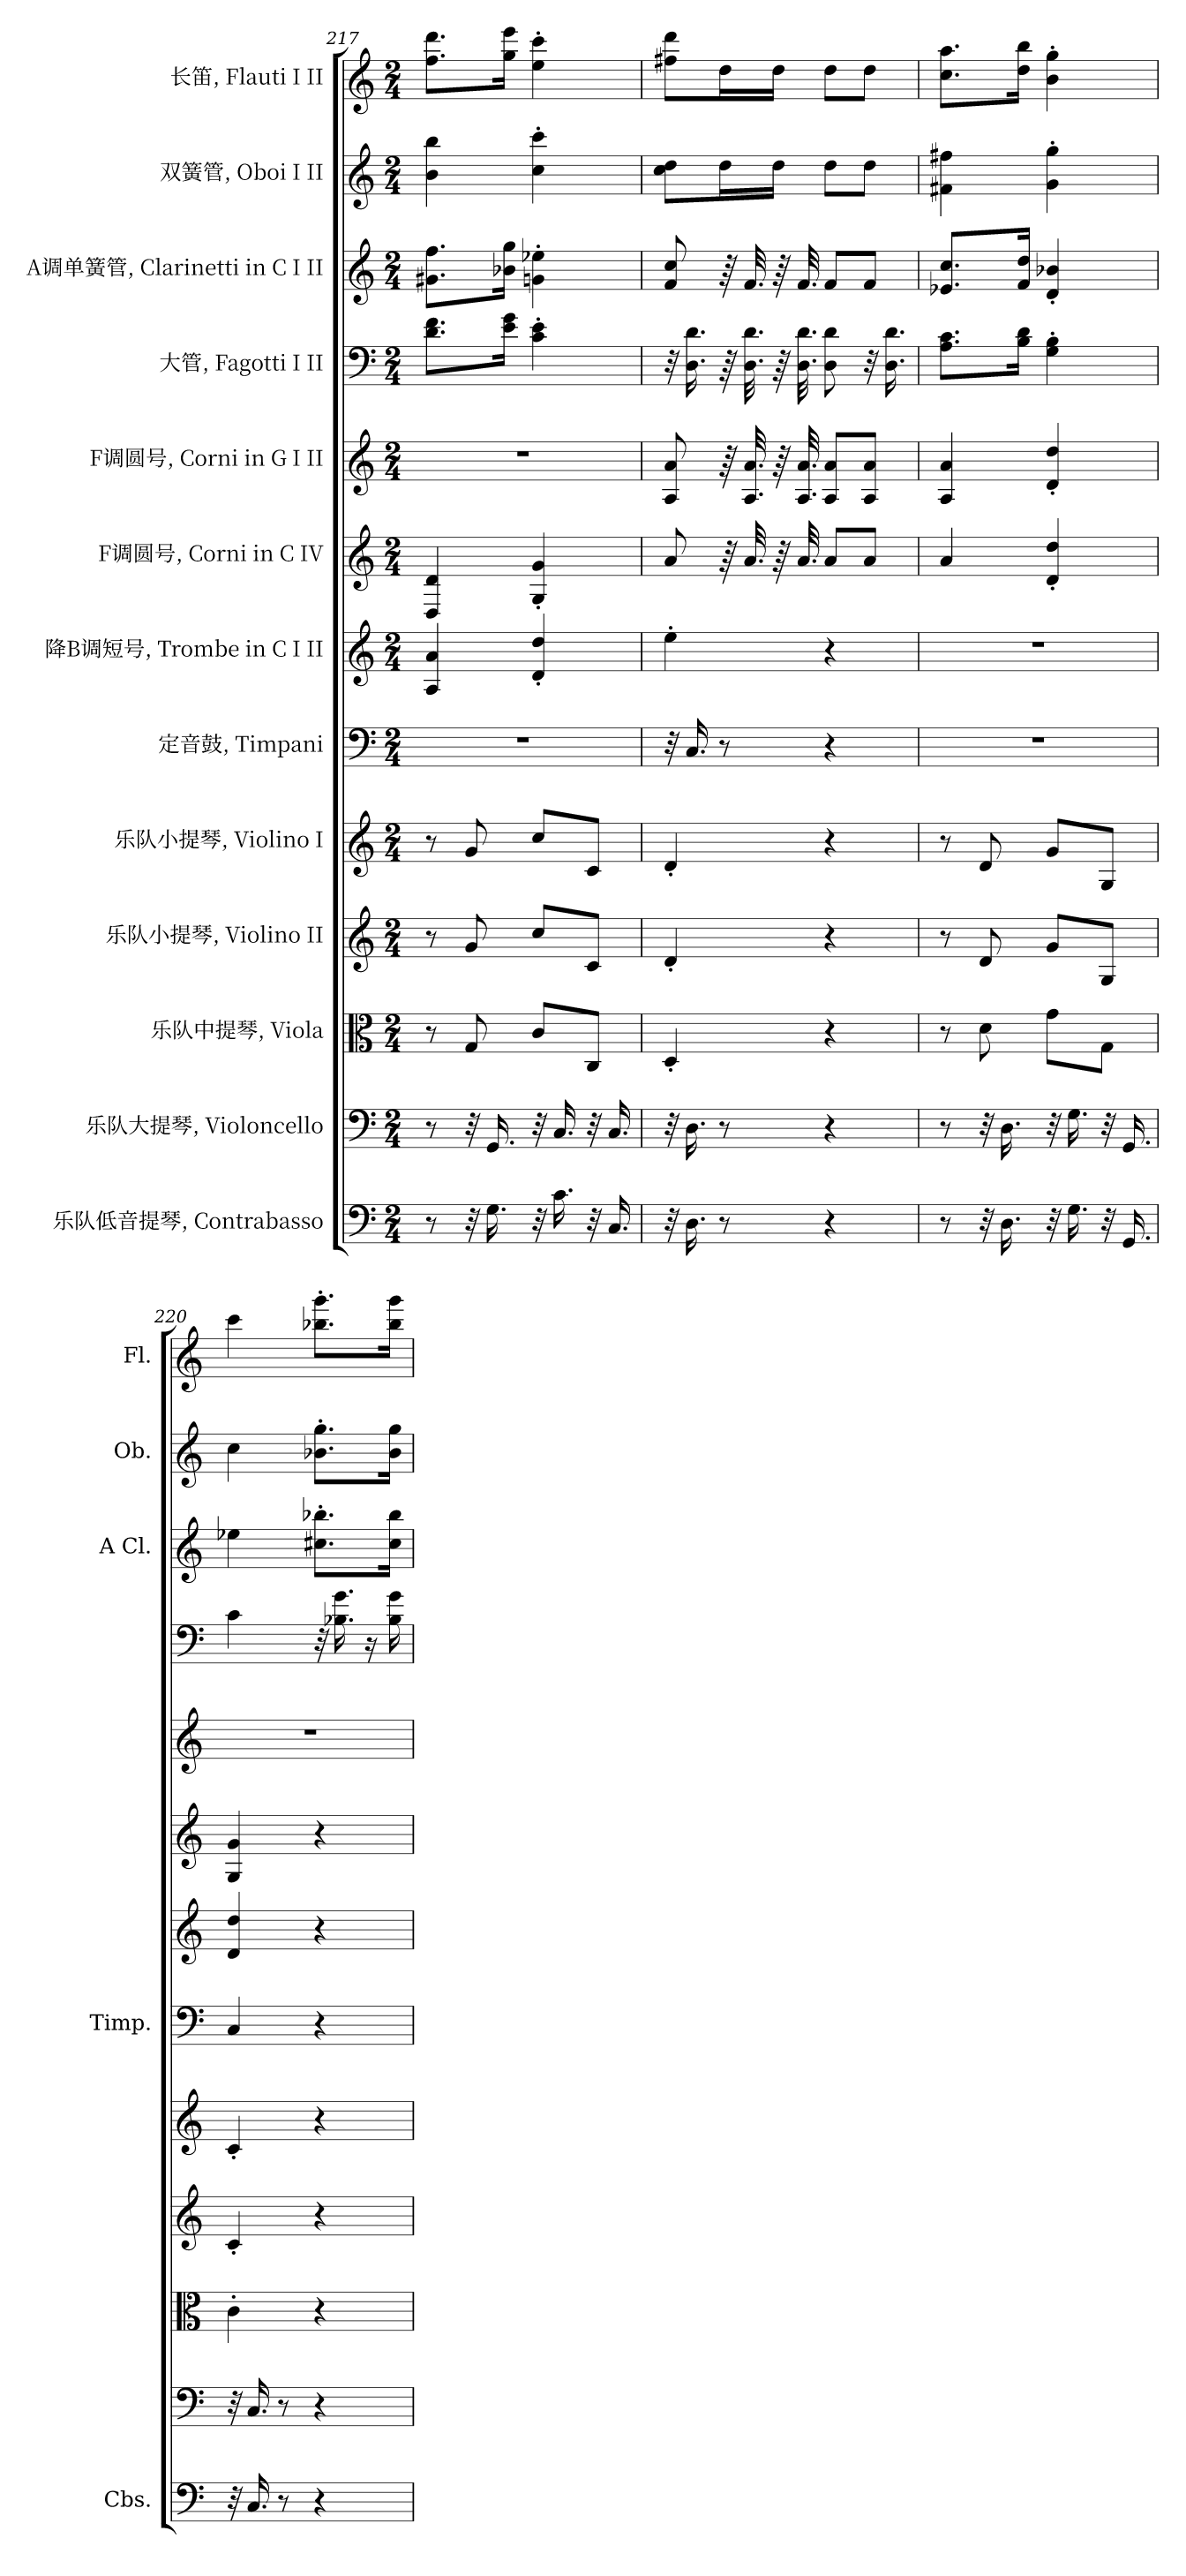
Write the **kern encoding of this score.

**kern	**kern	**kern	**kern	**kern	**kern	**kern	**kern	**kern	**kern	**kern	**kern	**kern
*part13	*part12	*part11	*part10	*part9	*part8	*part7	*part6	*part5	*part4	*part3	*part2	*part1
*staff13	*staff12	*staff11	*staff10	*staff9	*staff8	*staff7	*staff6	*staff5	*staff4	*staff3	*staff2	*staff1
*I"乐队低音提琴, Contrabasso	*I"乐队大提琴, Violoncello	*I"乐队中提琴, Viola	*I"乐队小提琴, Violino II	*I"乐队小提琴, Violino I	*I"定音鼓, Timpani	*I"降B调短号, Trombe in C I II	*I"F调圆号, Corni in C IV	*I"F调圆号, Corni in G I II	*I"大管, Fagotti I II	*I"A调单簧管, Clarinetti in C I II	*I"双簧管, Oboi I II	*I"长笛, Flauti I II
*I'Cbs.	*	*	*	*	*I'Timp.	*	*	*	*	*I'A Cl.	*I'Ob.	*I'Fl.
*clefF4	*clefF4	*clefC3	*clefG2	*clefG2	*clefF4	*clefG2	*clefG2	*clefG2	*clefF4	*clefG2	*clefG2	*clefG2
*ITrd7c12	*	*	*	*	*	*ITrd1c2	*ITrd4c7	*ITrd4c7	*	*ITrd2c3	*	*
*k[]	*k[]	*k[]	*k[]	*k[]	*k[]	*k[b-e-]	*k[b-]	*k[b-]	*k[]	*k[f#c#g#]	*k[]	*k[]
*M2/4	*M2/4	*M2/4	*M2/4	*M2/4	*M2/4	*M2/4	*M2/4	*M2/4	*M2/4	*M2/4	*M2/4	*M2/4
*MM122	*MM122	*MM122	*MM122	*MM122	*MM122	*MM122	*MM122	*MM122	*MM122	*MM122	*MM122	*MM122
=217	=217	=217	=217	=217	=217	=217	=217	=217	=217	=217	=217	=217
8r	8r	8r	8r	8r	2r	4G/ 4g/	4GG/ 4G/	2r	8.d\ 8.f\L	8.e#X\ 8.dd\L	4b\ 4bb\	8.ff\ 8.ddd\L
32r	32r	8G/	8g/	8g/	.	.	.	.	.	.	.	.
16.GG\	16.GG/	.	.	.	.	.	.	.	.	.	.	.
.	.	.	.	.	.	.	.	.	16e\ 16g\Jk	16gn\ 16ee\Jk	.	16gg\ 16eee\Jk
*	*	*	*	*	*	*	*	*	*	*	*	*MM130
32r	32r	8c/L	8cc/L	8cc/L	.	4c/' 4cc/'	4C/' 4c/'	.	4c\' 4e\'	4en\' 4ccn\'	4cc\' 4ccc\'	4ee\' 4ccc\'
16.C\	16.C/	.	.	.	.	.	.	.	.	.	.	.
32r	32r	8C/J	8c/J	8c/J	.	.	.	.	.	.	.	.
16.CC/	16.C/	.	.	.	.	.	.	.	.	.	.	.
=218	=218	=218	=218	=218	=218	=218	=218	=218	=218	=218	=218	=218
*	*	*	*	*	*	*	*	*	*	*	*	*MM122
32r	32r	4D'/	4d'/	4d'/	32r	4dd'\	8d/	8D/ 8d/	32r	8d/ 8a/	8cc\ 8dd\L	8ff#X\ 8ddd\L
16.DD\	16.D\	.	.	.	16.C/	.	.	.	16.D\ 16.d\	.	.	.
8r	8r	.	.	.	8r	.	64r	64r	64r	64r	16dd\L	16dd\L
.	.	.	.	.	.	.	32.d/	32.D/ 32.d/	32.D\ 32.d\	32.d/	.	.
.	.	.	.	.	.	.	64r	64r	64r	64r	16dd\JJ	16dd\JJ
.	.	.	.	.	.	.	32.d/	32.D/ 32.d/	32.D\ 32.d\	32.d/	.	.
*	*	*	*	*	*	*	*	*	*	*	*	*MM130
4r	4r	4r	4r	4r	4r	4r	8d/L	8D/ 8d/L	8D\ 8d\	8d/L	8dd\L	8dd\L
.	.	.	.	.	.	.	8d/J	8D/ 8d/J	32r	8d/J	8dd\J	8dd\J
.	.	.	.	.	.	.	.	.	16.D\ 16.d\	.	.	.
!!LO:PB:g=z
=219	=219	=219	=219	=219	=219	=219	=219	=219	=219	=219	=219	=219
*	*	*	*	*	*	*	*	*	*	*	*	*MM122
8r	8r	8r	8r	8r	2r	2r	4d/	4D/ 4d/	8.A\ 8.c\L	8.cn/ 8.a/L	4f#X\ 4ff#X\	8.cc\ 8.aa\L
32r	32r	8d\	8d/	8d/	.	.	.	.	.	.	.	.
16.DD\	16.D\	.	.	.	.	.	.	.	.	.	.	.
.	.	.	.	.	.	.	.	.	16B\ 16d\Jk	16d/ 16b/Jk	.	16dd\ 16bb\Jk
*	*	*	*	*	*	*	*	*	*	*	*	*MM130
32r	32r	8g\L	8g/L	8g/L	.	.	4G/' 4g/'	4G/' 4g/'	4G\' 4B\'	4B/' 4gn/'	4g\' 4gg\'	4b\' 4gg\'
16.GG\	16.G\	.	.	.	.	.	.	.	.	.	.	.
32r	32r	8G\J	8G/J	8G/J	.	.	.	.	.	.	.	.
16.GGG/	16.GG/	.	.	.	.	.	.	.	.	.	.	.
=220	=220	=220	=220	=220	=220	=220	=220	=220	=220	=220	=220	=220
*	*	*	*	*	*	*	*	*	*	*	*	*MM122
32r	32r	4c'\	4c'/	4c'/	4C/	4c/ 4cc/	4C/ 4c/	2r	4c\	4ccn\	4cc\	4ccc\
16.CC/	16.C/	.	.	.	.	.	.	.	.	.	.	.
8r	8r	.	.	.	.	.	.	.	.	.	.	.
*	*	*	*	*	*	*	*	*	*	*	*	*MM130
4r	4r	4r	4r	4r	4r	4r	4r	.	32r	8.a#X\' 8.ggn\'L	8.b-X\' 8.gg\'L	8.bb-X\' 8.ggg\'L
.	.	.	.	.	.	.	.	.	16.B-X\ 16.g\	.	.	.
.	.	.	.	.	.	.	.	.	16r	.	.	.
.	.	.	.	.	.	.	.	.	16B-\ 16g\	16a#\ 16gg\Jk	16b-\ 16gg\Jk	16bb-\ 16ggg\Jk
=	=	=	=	=	=	=	=	=	=	=	=	=
*-	*-	*-	*-	*-	*-	*-	*-	*-	*-	*-	*-	*-
